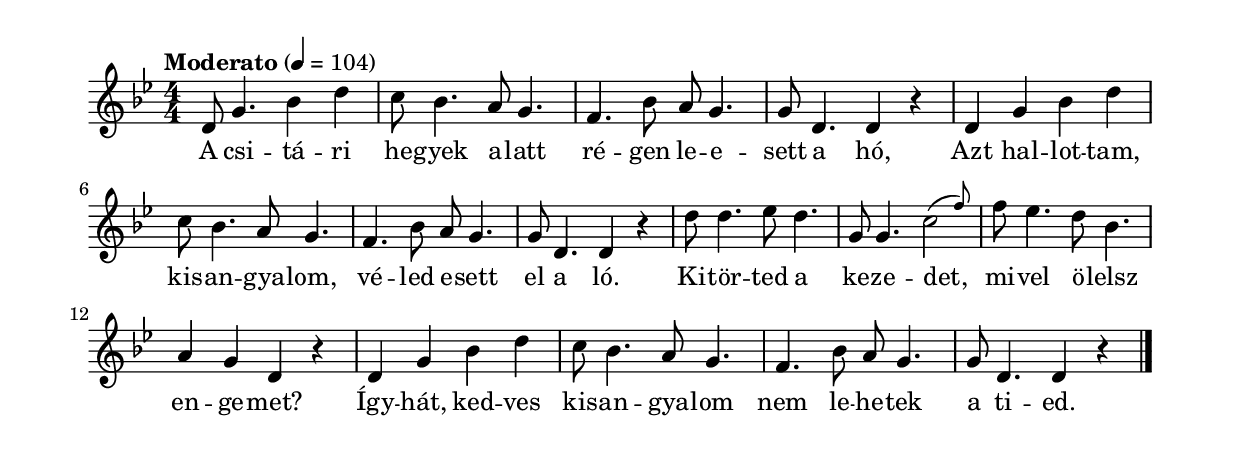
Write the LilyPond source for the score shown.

\paper {
  indent = 0\mm
  line-width = 180\mm
  oddHeaderMarkup = ""
  evenHeaderMarkup = ""
  oddFooterMarkup = ""
  evenFooterMarkup = ""
}

\score{
\relative c' {
\numericTimeSignature
\time 4/4
\key bes \major
\tempo "Moderato" 4=104
d8 g4. bes4 d c8 bes4. a8 g4. f4. bes8 a g4. g8 d4. d4 r | d4 g bes d c8 bes4. a8 g4. f4. bes8 a g4. g8 d4. d4 r | d'8 d4. es8 d4. g,8 g4. \afterGrace c2 (f8) f8 es4. d8 bes4. a4 g d r | d4 g bes d c8 bes4. a8 g4. f4. bes8 a g4. g8 d4. d4 r \bar "|."
} 
\addlyrics {
  A csi -- tá -- ri he -- gyek a -- latt ré -- gen le -- e -- sett a hó,
  Azt hal -- lot -- tam, kis -- an -- gya -- lom, vé -- led e -- sett el a ló.
  Ki -- tör -- ted a ke -- ze -- det, mi -- vel ö -- lelsz en -- ge -- met?
  Így -- hát, ked -- ves kis -- an -- gya -- lom nem le -- he -- tek a ti -- ed.
  } 

\midi { }
\layout { }
}

\version "2.17.4"